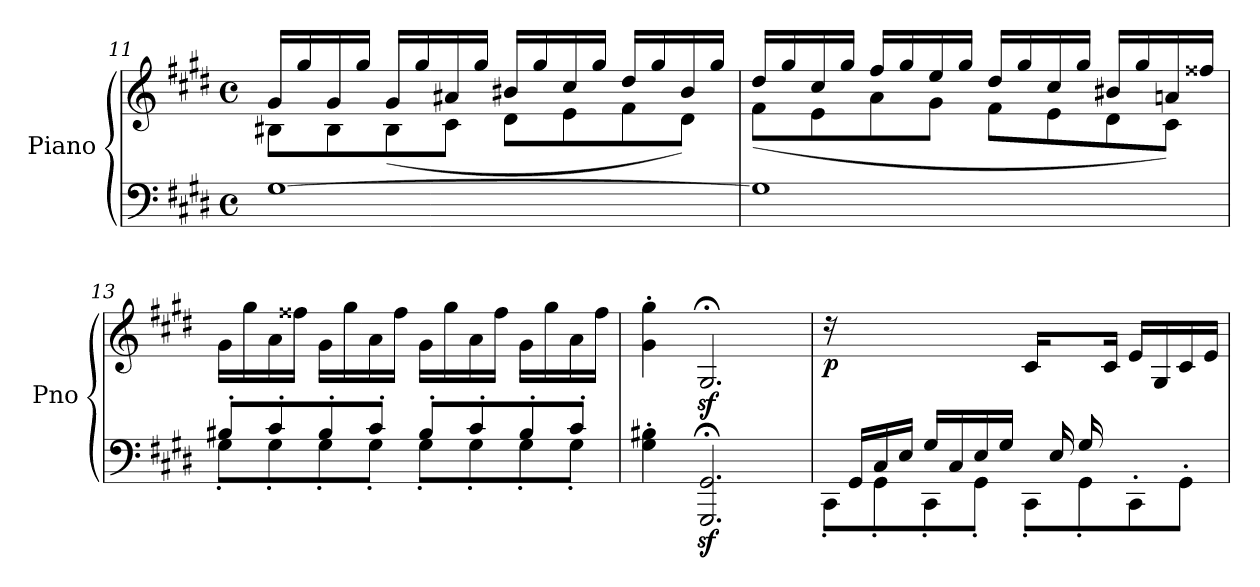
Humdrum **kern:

**kern	**kern	**dynam
*part1	*part1	*part1
*staff2	*staff1	*staff1/2
*I"Piano	*	*
*I'Pno	*	*
*clefF4	*clefG2	*
*k[f#c#g#d#]	*k[f#c#g#d#]	*
*M4/4	*M4/4	*
*met(c)	*met(c)	*
=11	=11	=11
*	*^	*
[1G#	16g#/LL	8B#X\L	.
.	16gg#/	.	.
.	16g#/	8B#\	.
.	16gg#/JJ	.	.
.	16g#/LL	(8B#\	.
.	16gg#/	.	.
.	16a#X/	8c#\J	.
.	16gg#/JJ	.	.
.	16b#X/LL	8d#\L	.
.	16gg#/	.	.
.	16cc#/	8e\	.
.	16gg#/JJ	.	.
.	16dd#/LL	8f#\	.
.	16gg#/	.	.
.	16b#/	8d#\J)	.
.	16gg#/JJ	.	.
=12	=12	=12	=12
1G#]	16dd#/LL	(8f#\L	.
.	16gg#/	.	.
.	16cc#/	8e\	.
.	16gg#/JJ	.	.
.	16ff#/LL	8a\	.
.	16gg#/	.	.
.	16ee/	8g#\J	.
.	16gg#/JJ	.	.
.	16dd#/LL	8f#\L	.
.	16gg#/	.	.
.	16cc#/	8e\	.
.	16gg#/JJ	.	.
.	16b#X/LL	8d#\	.
.	16gg#/	.	.
.	16an/	8c#\J)	.
.	16ff##X/JJ	.	.
*	*v	*v	*
!!LO:PB:g=z
=13	=13	=13
*^	*	*
8B#X'/L	8G#'\L	16g#\LL	.
.	.	16gg#\	.
8c#'/	8G#'\	16a\	.
.	.	16ff##X\JJ	.
8B#'/	8G#'\	16g#\LL	.
.	.	16gg#\	.
8c#'/J	8G#'\J	16a\	.
.	.	16ff##\JJ	.
8B#'/L	8G#'\L	16g#\LL	.
.	.	16gg#\	.
8c#'/	8G#'\	16a\	.
.	.	16ff##\JJ	.
8B#'/	8G#'\	16g#\LL	.
.	.	16gg#\	.
8c#'/J	8G#'\J	16a\	.
.	.	16ff##\JJ	.
*v	*v	*	*
=14	=14	=14
4G#\' 4B#X\'	4g#\' 4gg#\'	.
2.GGG#/z<;< 2.GG#/z<;<	2.G#z<;</	.
=15	=15	=15
*^	*	*
!	!	!	!LO:DY:b
16ryy	8CC#'\L	16rdd	p
16GG#/LL	.	4..ryy	.
16C#/	8GG#'\	.	.
16E/JJ	.	.	.
16G#/LL	8CC#'\	.	.
16C#/	.	.	.
16E/	8GG#'\J	.	.
16G#/JJ	.	.	.
16ryy	8CC#'\L	16c#/LL	.
16E/	.	8ryy	.
16G#/	8GG#'\	.	.
4ryy	.	16c#/JJ	.
.	8CC#'\	16e/LL	.
.	.	16G#/	.
.	8GG#'\J	16c#/	.
16ryy	.	16e/JJ	.
*v	*v	*	*
=	=	=
*-	*-	*-
